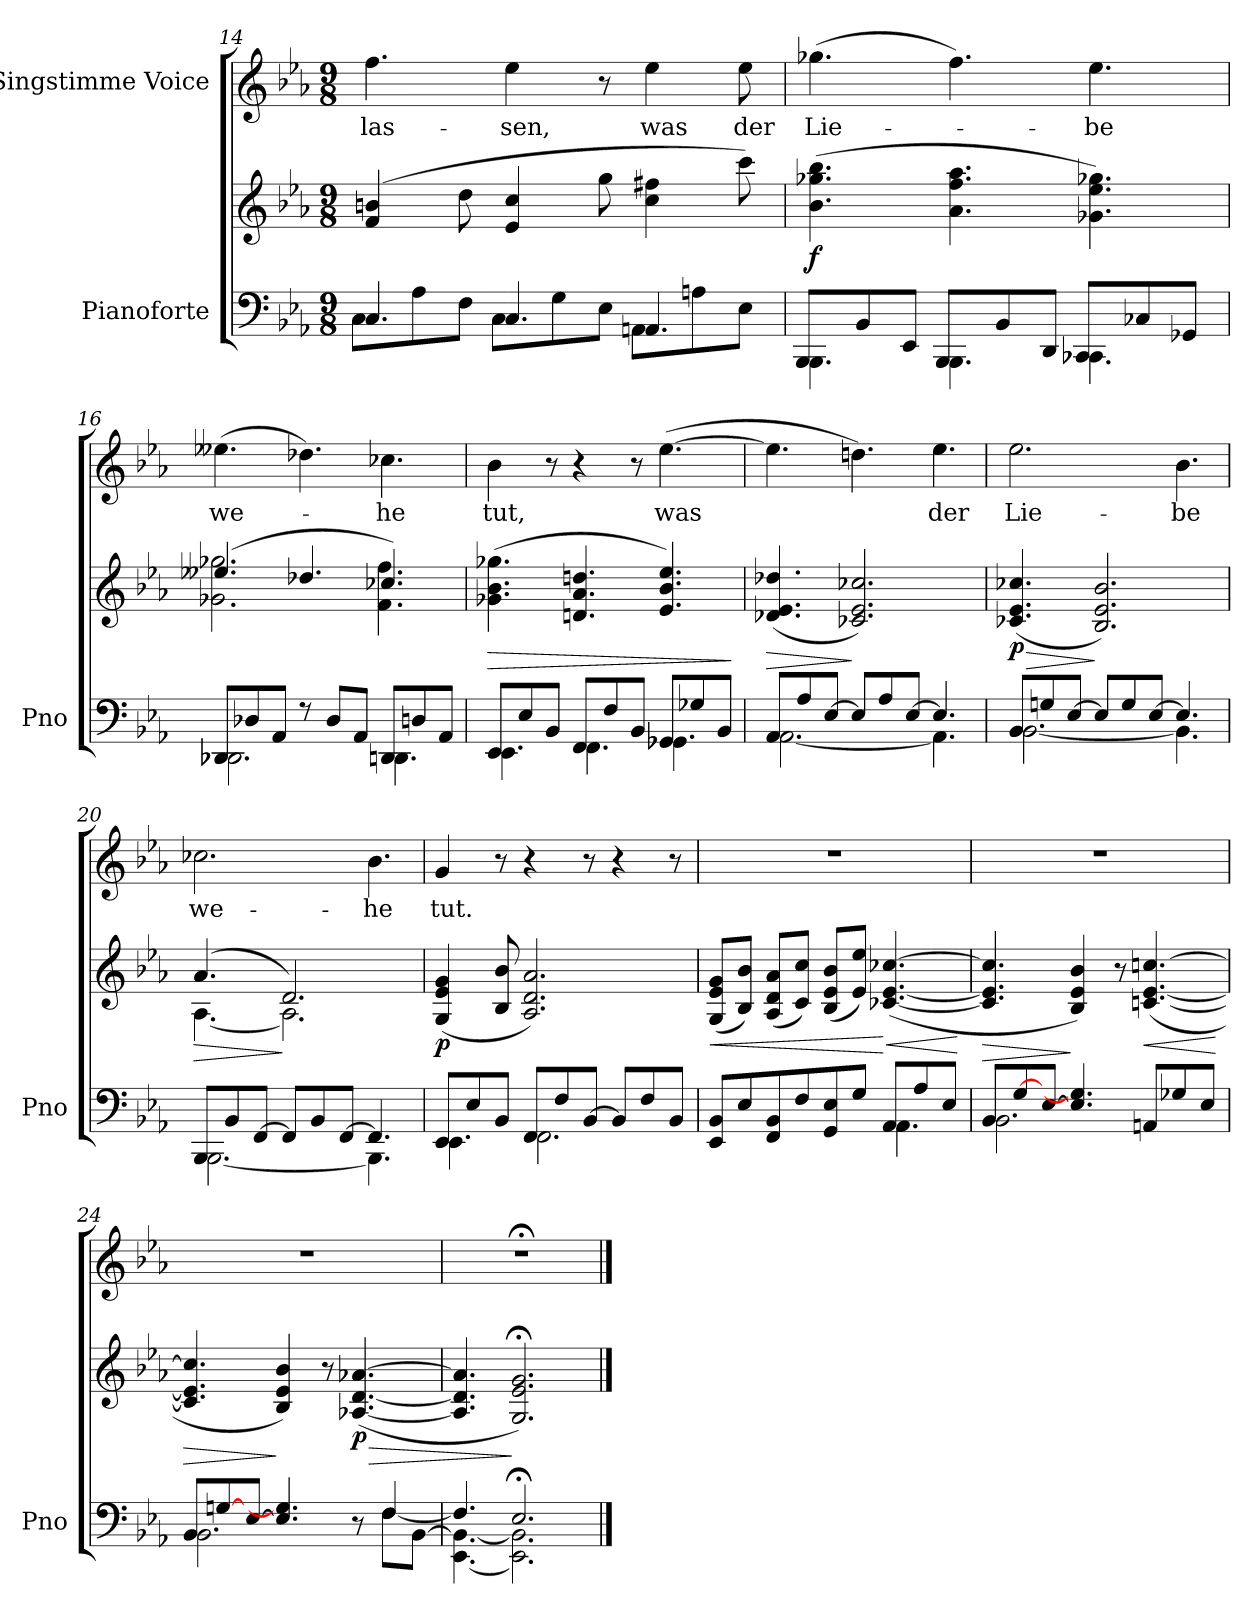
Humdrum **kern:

**kern	**kern	**dynam	**kern	**text
*part2	*part2	*part2	*part1	*part1
*staff3	*staff2	*staff2/3	*staff1	*staff1
*I"Pianoforte	*	*	*I"Singstimme Voice	*
*I'Pno	*	*	*	*
*clefF4	*clefG2	*	*clefG2	*
*k[b-e-a-]	*k[b-e-a-]	*	*k[b-e-a-]	*
*M9/8	*M9/8	*	*M9/8	*
=14	=14	=14	=14	=14
*^	*	*	*	*
!	!LO:N:head=solid	!	!	!	!LO:LY:b
4.C/	8C\L	(4f/ 4bn/	.	4.ff\	las-
.	8A-\	.	.	.	.
.	8F\J	8dd\	.	.	.
!	!LO:N:head=solid	!	!	!	!LO:LY:b
4.C/	8C\L	4e-/ 4cc/	.	4ee-\	-sen,
.	8G\	.	.	.	.
.	8E-\J	8gg\	.	8r	.
!	!LO:N:head=solid	!	!	!	!LO:LY:b
4.AAn/	8AA\L	4cc\ 4ff#X\	.	4ee-\	was
.	8An\	.	.	.	.
!	!	!	!	!	!LO:LY:b
.	8E-\J	8ccc\)	.	8ee-\	der
=15	=15	=15	=15	=15	=15
!	!LO:N:head=solid	!	!LO:DY:b	!	!LO:LY:b
4.BBB-\	8BBB-/L	(4.b-\ 4.gg-X\ 4.bb-\	f	(4.gg-X\	Lie-
.	8BB-/	.	.	.	.
.	8EE-/J	.	.	.	.
!	!LO:N:head=solid	!	!	!	!
4.BBB-\	8BBB-/L	4.a-\ 4.ff\ 4.aa-\	.	4.ff\)	.
.	8BB-/	.	.	.	.
.	8DD/J	.	.	.	.
!	!LO:N:head=solid	!	!	!	!LO:LY:b
4.CC-X\	8CC-/L	4.g-X\ 4.ee-\ 4.gg-X\)	.	4.ee-\	-be
.	8C-X/	.	.	.	.
.	8GG-X/J	.	.	.	.
!!LO:LB:g=z
=16	=16	=16	=16	=16	=16
*	*	*^	*	*	*
!	!	!	!	!	!	!LO:LY:b
8DD-X/L	2.DD-\	(4.ee--X/	2.g-X\ 2.gg-X\	.	(4.ee--X\	we-
8D-X/	.	.	.	.	.	.
8AA-/J	.	.	.	.	.	.
8r	.	4.dd-X/	.	.	4.dd-X\)	.
8D-/L	.	.	.	.	.	.
8AA-/J	.	.	.	.	.	.
!LO:N:head=solid	!	!	!	!	!	!LO:LY:b
8DDn/L	4.DD\	4.cc-X/)	4.f\ 4.ff\	.	4.cc-X\	-he
8Dn/	.	.	.	.	.	.
8AA-/J	.	.	.	.	.	.
*	*	*v	*v	*	*	*
=17	=17	=17	=17	=17	=17
!LO:N:head=solid	!	!	!LO:HP:b	!	!LO:LY:b
8EE-/L	4.EE-\	(4.g-X\ 4.b-\ 4.gg-X\	>	4b-\	tut,
8E-/	.	.	.	.	.
8BB-/J	.	.	.	8r	.
!LO:N:head=solid	!	!	!	!	!
8FF/L	4.FF\	4.dn/ 4.a-/ 4.ddn/	.	4r	.
8F/	.	.	.	.	.
8BB-/J	.	.	.	8r	.
!LO:N:head=solid	!	!	!	!	!LO:LY:b
8GG-X/L	4.GG-\	4.e-/ 4.b-/ 4.ee-/)	.	([4.ee-\	was
8G-X/	.	.	.	.	.
8BB-/J	.	.	.	.	.
*v	*v	*	*	*	*
.	.	]	.	.
=18	=18	=18	=18	=18
!LO:N:head=solid	!	!LO:HP:b	!	!
*^	*	*	*	*
8AA-/L	[2.AA-\	(>4.d-X/ 4.e-/ 4.dd-X/	>	4.ee-\]	.
8A-/	.	.	.	.	.
[8E-/J	.	.	.	.	.
!LO:N:head=solid	!	!	!	!	!
8E-/L]	.	2.c-X/ 2.e-/ 2.cc-X/)	]	4.ddn\)	.
8A-/	.	.	.	.	.
[8E-/J	.	.	.	.	.
!	!	!	!	!	!LO:LY:b
4.E-/]	4.AA-\]	.	.	4.ee-\	der
!!LO:LB:g=z
=19	=19	=19	=19	=19	=19
!LO:N:head=solid	!	!	!LO:HP:b	!	!LO:LY:b
!	!	!	!LO:DY:n=1:b	!	!
8BB-/L	[2.BB-\	(>4.c-X/ 4.e-/ 4.cc-X/	> p	2.ee-\	Lie-
8Gn/	.	.	.	.	.
[8E-/J	.	.	.	.	.
!LO:N:head=solid	!	!	!	!	!
8E-/L]	.	2.B-/ 2.e-/ 2.b-/)	]	.	.
8G/	.	.	.	.	.
[8E-/J	.	.	.	.	.
!	!	!	!	!	!LO:LY:b
4.E-/]	4.BB-\]	.	.	4.b-\	-be
=20	=20	=20	=20	=20	=20
!LO:N:head=solid	!	!	!LO:HP:b	!	!LO:LY:b
*	*	*^	*	*	*
8BBB-/L	[2.BBB-\	(4.a-/	[4.A-\	>	2.cc-X\	we-
8BB-/	.	.	.	.	.	.
[8FF/J	.	.	.	.	.	.
!LO:N:head=solid	!	!	!	!	!	!
8FF/L]	.	2.d/)	2.A-\]	]	.	.
8BB-/	.	.	.	.	.	.
[8FF/J	.	.	.	.	.	.
!	!	!	!	!	!	!LO:LY:b
4.FF/]	4.BBB-\]	.	.	.	4.b-\	-he
*	*	*v	*v	*	*	*
=21	=21	=21	=21	=21	=21
!LO:N:head=solid	!	!	!LO:DY:b	!	!LO:LY:b
8EE-/L	4.EE-\	(>4G/ 4e-/ 4g/	p	4g/	tut.
8E-/	.	.	.	.	.
8BB-/J	.	8B-/ 8b-/	.	8r	.
!LO:N:head=solid	!	!	!	!	!
8FF/L	2.FF\	2.A-/ 2.d/ 2.a-/)	.	4r	.
8F/	.	.	.	.	.
[8BB-/J	.	.	.	8r	.
8BB-/L]	.	.	.	4r	.
8F/	.	.	.	.	.
8BB-/J	.	.	.	8r	.
!!LO:PB:g=z
=22	=22	=22	=22	=22	=22
!	!	!	!LO:HP:b	!	!
8EE-/ 8BB-/L	2.ryy	(8G/ 8e-/ 8g/L	<	8%9r	.
8E-/	.	8B-/ 8b-/J)	.	.	.
8FF/ 8BB-/	.	(8A-/ 8d/ 8a-/L	.	.	.
8F/	.	8c/ 8cc/J)	.	.	.
8GG/ 8E-/	.	(8B-/ 8e-/ 8b-/L	.	.	.
8G/J	.	8e-/ 8ee-/J)	.	.	.
!LO:N:head=solid	!	!	!LO:HP:n=1:b	!	!
8AA-/L	4.AA-\	(>[4.c-X/ [4.e-/ [4.cc-X/	[ <	.	.
8A-/	.	.	.	.	.
8E-/J	.	.	.	.	.
*v	*v	*	*	*	*
.	.	[	.	.
=23	=23	=23	=23	=23
*^	*	*	*	*
!	!	!	!LO:HP:b	!	!
8BB-/L	2.BB-\	4.c-/] 4.e-/] 4.cc-/]	>	8%9r	.
[8G/	.	.	.	.	.
[<8E-/J	.	.	.	.	.
4.E-/] 4.G/]	.	4B-/ 4e-/ 4b-/)	]	.	.
.	.	8r	.	.	.
!	!	!	!LO:HP:b	!	!
8AAn/L	4.ryy	(>[4.cn/ [4.e-/ [4.ccn/	<	.	.
8G-X/	.	.	.	.	.
8E-/J	.	.	.	.	.
*v	*v	*	*	*	*
.	.	[	.	.
=24	=24	=24	=24	=24
*^	*	*	*	*
!	!	!	!LO:HP:b	!	!
8BB-/L	2.BB-\	4.c/] 4.e-/] 4.cc/]	>	8%9r	.
[8Gn/	.	.	.	.	.
[<8E-/J	.	.	.	.	.
4.E-/] 4.G/]	.	4B-/ 4e-/ 4b-/)	]	.	.
.	.	8r	.	.	.
!	!	!	!LO:HP:b	!	!
!	!	!	!LO:DY:n=1:b	!	!
8r	8ryy	(>[4.A-X/ [4.d/ [4.a-X/	> p	.	.
8F\L	[4F/	.	.	.	.
[8BB-\J	.	.	.	.	.
=25	=25	=25	=25	=25	=25
4.F/]	[4.EE-\ 4.BB-\_	4.A-/] 4.d/] 4.a-/]	.	8%9r;<	.
2.E-;/	2.EE-\] 2.BB-\]	2.G/;< 2.e-/;< 2.g/;<)	]	.	.
*v	*v	*	*	*	*
==	==	==	==	==
*-	*-	*-	*-	*-
